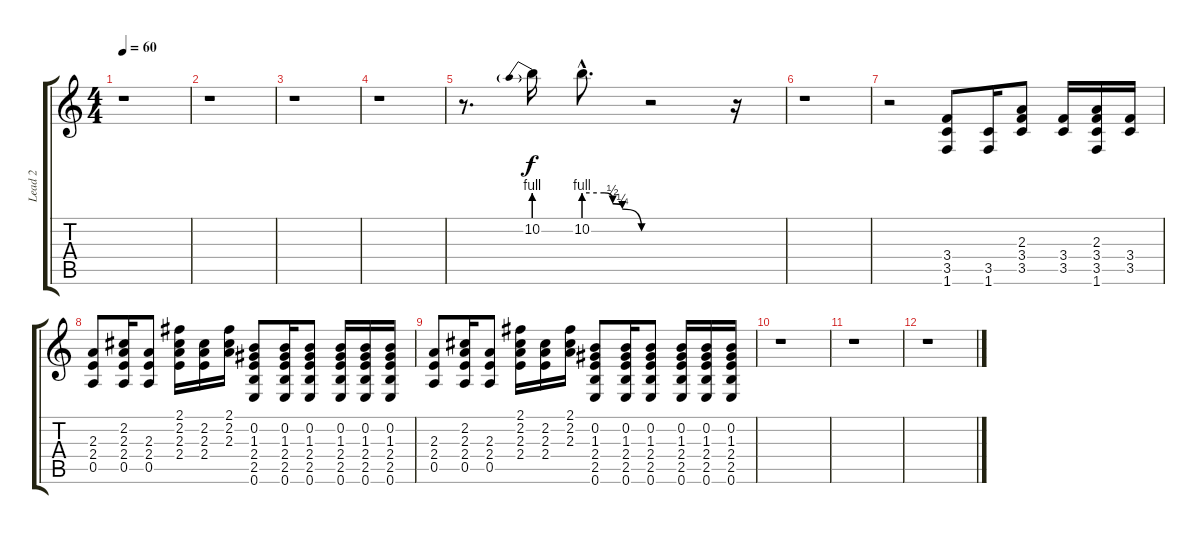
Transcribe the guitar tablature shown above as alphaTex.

\track ("Lead 2" "Lead 2") {instrument acousticguitarnylon}
\staff {score tabs}
\tuning (E4 B3 G3 D3 A2 E2) {hide}
\ts (4 4)
\tempo 60
\clef g2
\ks c
r.1{dy f} |
r.1 |
r.1 |
r.1 |
r.8{d} 10.2{be (prebend 0 4 60 4)}.16{volume 14} 10.2{be (custom 0 4 21 4 30 2 40 1 60 0) hac}.8{d} r.2 r.16 |
r.1 |
r.2 (3.4 3.5 1.6).8{volume 8} (3.5 1.6).16 (2.3 3.4 3.5).8 (3.4 3.5).16 (2.3 3.4 3.5 1.6).16 (3.4 3.5).16 |
(2.3 2.4 0.5).8 (2.2 2.3 2.4 0.5).16 (2.3 2.4 0.5).8 (2.1 2.2 2.3 2.4).16 (2.2 2.3 2.4).16 (2.1 2.2 2.3).16 (0.2 1.3 2.4 2.5 0.6).8 (0.2 1.3 2.4 2.5 0.6).16 (0.2 1.3 2.4 2.5 0.6).8 (0.2 1.3 2.4 2.5 0.6).16 (0.2 1.3 2.4 2.5 0.6).16 (0.2 1.3 2.4 2.5 0.6).16 |
(2.3 2.4 0.5).8 (2.2 2.3 2.4 0.5).16 (2.3 2.4 0.5).8{volume 10} (2.1 2.2 2.3 2.4).16 (2.2 2.3 2.4).16{volume 8} (2.1 2.2 2.3).16 (0.2 1.3 2.4 2.5 0.6).8{volume 6} (0.2 1.3 2.4 2.5 0.6).16 (0.2 1.3 2.4 2.5 0.6).8{volume 3} (0.2 1.3 2.4 2.5 0.6).16 (0.2 1.3 2.4 2.5 0.6).16{volume 0} (0.2 1.3 2.4 2.5 0.6).16 |
r.1 |
r.1 |
r.1
